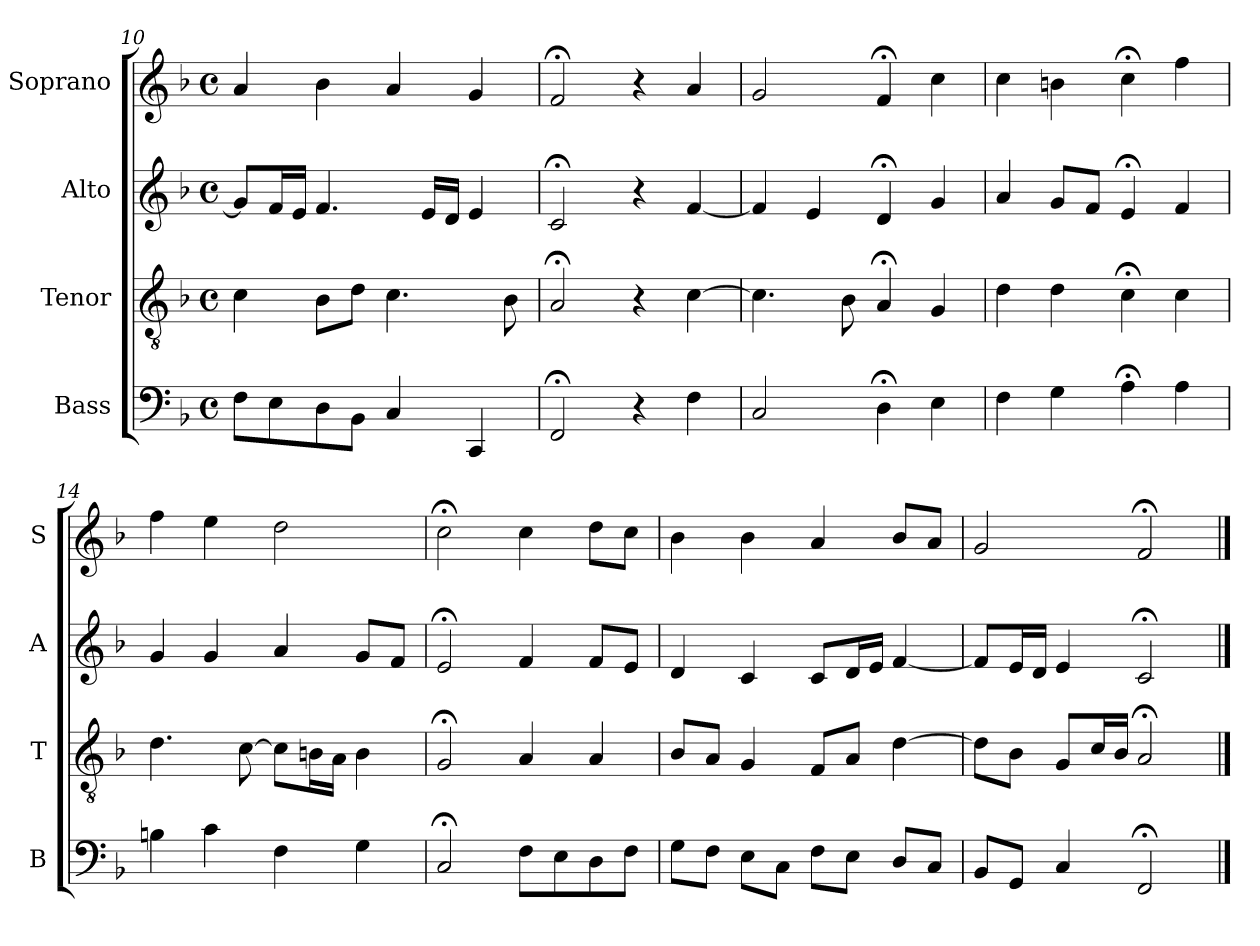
**kern	**kern	**kern	**kern
*part4	*part3	*part2	*part1
*staff4	*staff3	*staff2	*staff1
*I"Bass	*I"Tenor	*I"Alto	*I"Soprano
*I'B	*I'T	*I'A	*I'S
*clefF4	*clefGv2	*clefG2	*clefG2
*k[b-]	*k[b-]	*k[b-]	*k[b-]
*F:	*F:	*F:	*F:
*M4/4	*M4/4	*M4/4	*M4/4
*met(c)	*met(c)	*met(c)	*met(c)
=10	=10	=10	=10
8FL	4c	8gL]	4a
8E	.	16fL	.
.	.	16eJJ	.
8D	8B-L	4.f	4b-
8BB-J	8dJ	.	.
4C	4.c	.	4a
.	.	16eLL	.
.	.	16dJJ	.
4CC	.	4e	4g
.	8B-	.	.
=11	=11	=11	=11
2FF;<	2A;<	2c;<	2f;<
4r	4r	4r	4r
4F	[4c	[4f	4a
=12	=12	=12	=12
2C	4.c]	4f]	2g
.	.	4e	.
.	8B-	.	.
4D;<	4A;<	4d;<	4f;<
4E	4G	4g	4cc
=13	=13	=13	=13
4F	4d	4a	4cc
4G	4d	8gL	4bn
.	.	8fJ	.
4A;<	4c;<	4e;<i	4cc;<i
4A	4c	4fi	4ffi
=14	=14	=14	=14
4Bn	4.d	4g	4ff
4c	.	4g	4ee
.	[8c	.	.
4F	8cL]	4a	2dd
.	16BnL	.	.
.	16AJJ	.	.
4G	4B	8gL	.
.	.	8fJ	.
=15	=15	=15	=15
2C;<	2G;<	2e;<	2cc;<
8FL	4A	4f	4cc
8E	.	.	.
8D	4A	8fL	8ddL
8FJ	.	8eJ	8ccJ
=16	=16	=16	=16
8GL	8B-L	4d	4b-
8FJ	8AJ	.	.
8EL	4G	4c	4b-
8CJ	.	.	.
8FL	8FL	8cL	4a
8EJ	8AJ	16dL	.
.	.	16eJJ	.
8DL	[4d	[4f	8b-L
8CJ	.	.	8aJ
=17	=17	=17	=17
8BB-L	8dL]	8fL]	2g
8GGJ	8B-J	16eL	.
.	.	16dJJ	.
4C	8GL	4e	.
.	16cL	.	.
.	16B-JJ	.	.
2FF;<	2A;<	2c;<	2f;<
==	==	==	==
*-	*-	*-	*-
